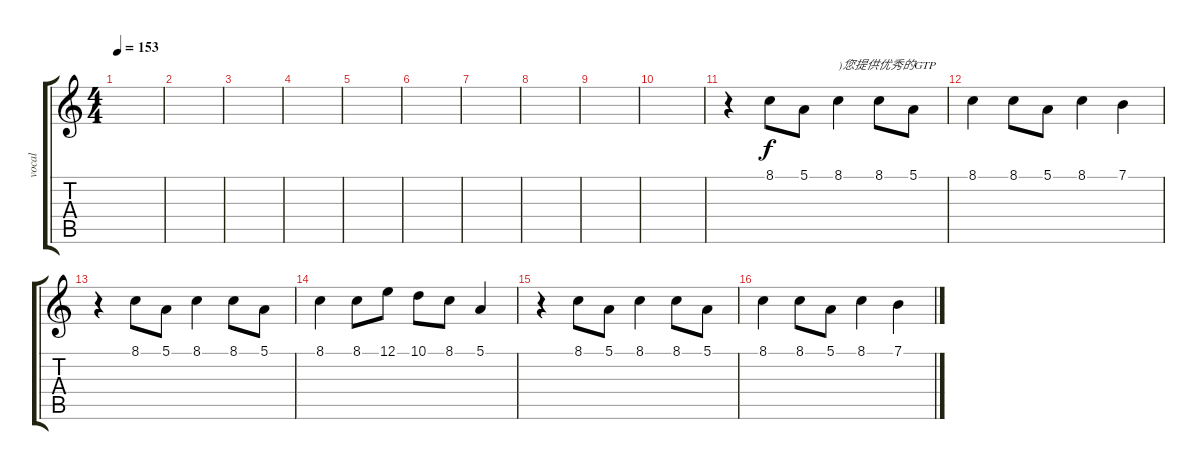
\track ("vocal" "vocal") {instrument frenchhorn}
\staff {score tabs}
\tuning (E4 B3 G3 D3 A2 E2) {hide}
\ts (4 4)
\tempo 153
\clef g2
\ks c
|
|
|
|
|
|
|
|
|
|
r.4 8.1.8 5.1.8 8.1.4{txt ")您提供优秀的GTP"} 8.1.8 5.1.8 |
8.1.4 8.1.8 5.1.8 8.1.4 7.1.4 |
r.4 8.1.8 5.1.8 8.1.4 8.1.8 5.1.8 |
8.1.4 8.1.8 12.1.8 10.1.8 8.1.8 5.1.4 |
r.4 8.1.8 5.1.8 8.1.4 8.1.8 5.1.8 |
8.1.4 8.1.8 5.1.8 8.1.4 7.1.4
